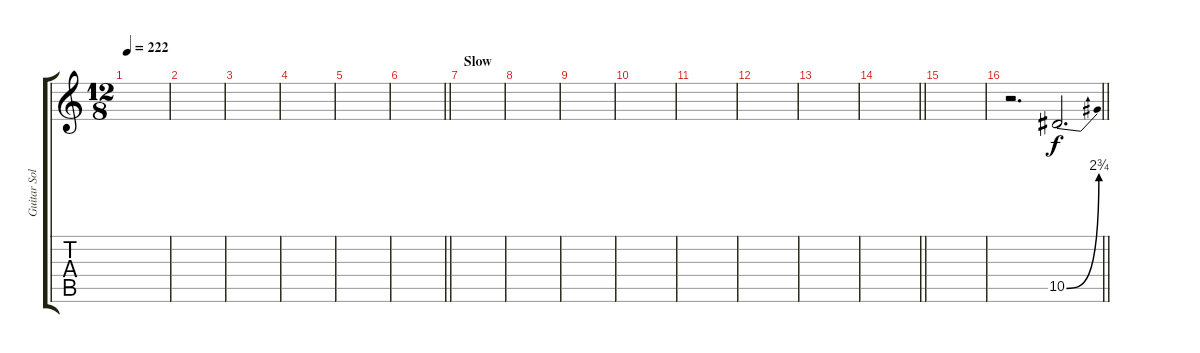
\track ("Guitar Solo" "Guitar Sol") {instrument distortionguitar}
\staff {score tabs}
\tuning (C4 G3 Eb3 Bb2 F2 C2) {hide}
\ts (12 8)
\tempo 222
\clef g2
\ks c
|
|
|
|
|
\barLineRight lightlight
|
\section ("" "Slow")
|
|
|
|
|
|
|
\barLineRight lightlight
|
|
\barLineRight lightlight
r.2{d} 10.5{be (bend 0 0 60 11)}.2{d}
